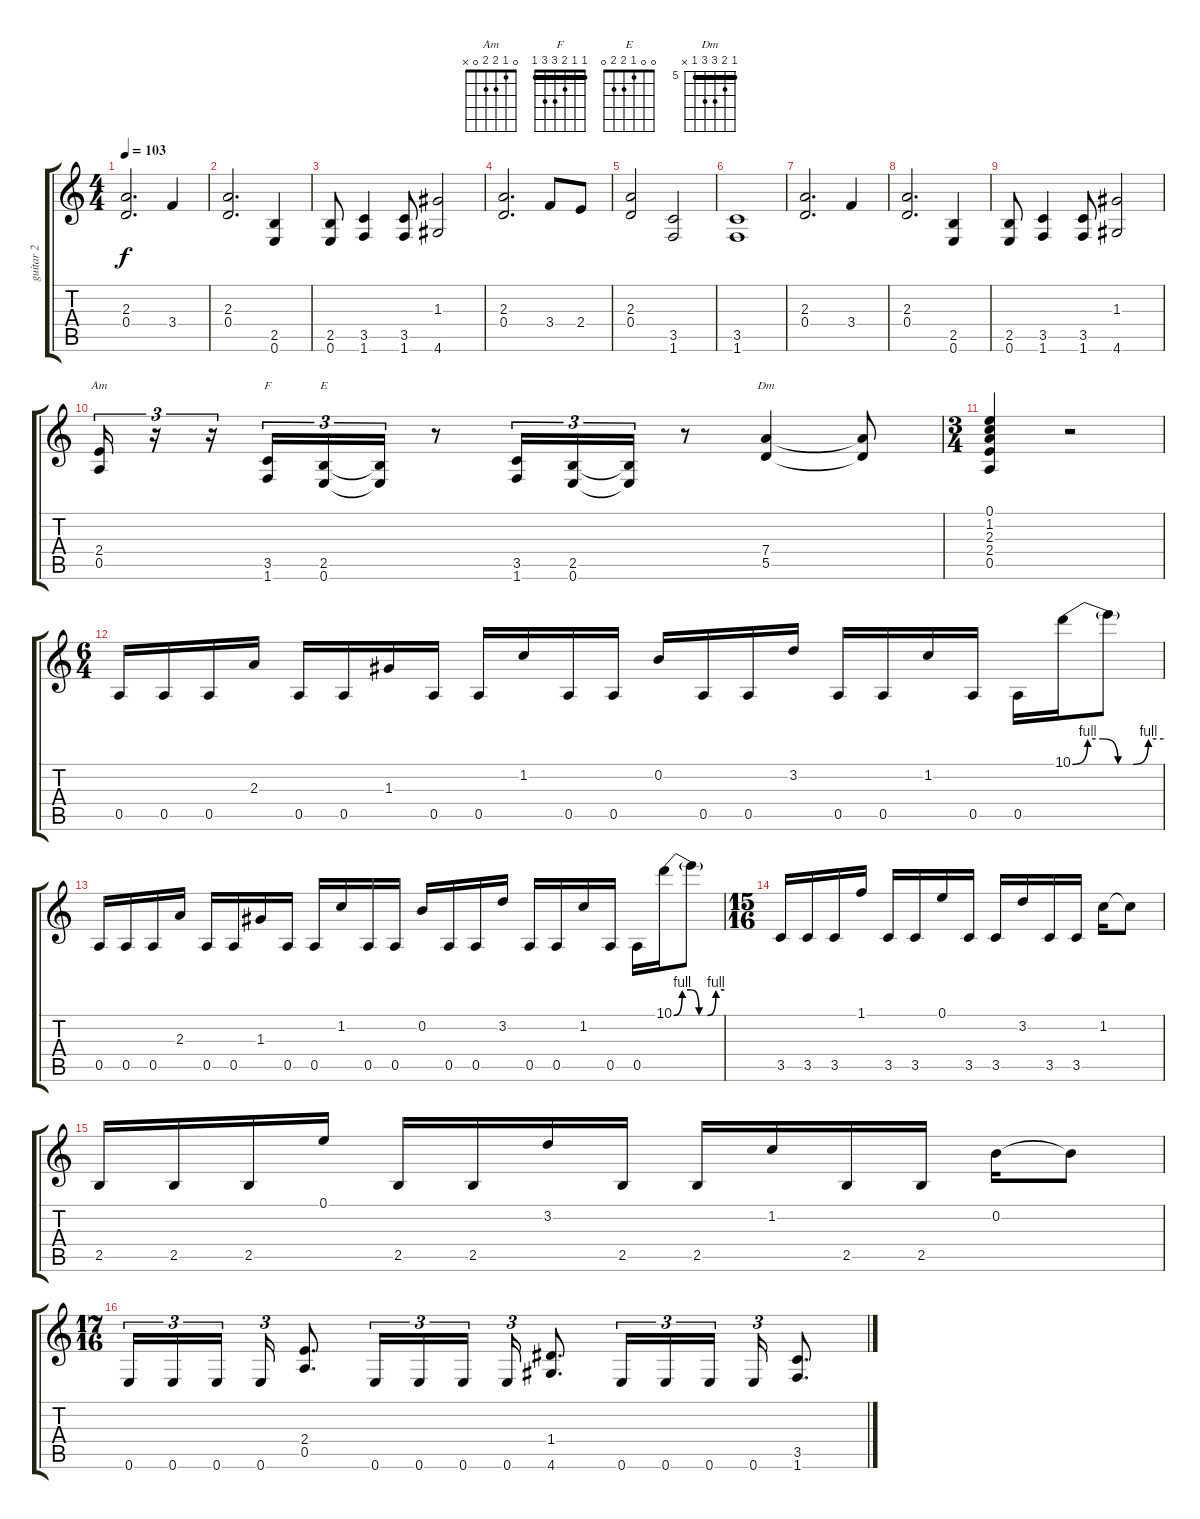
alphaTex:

\track ("guitar 2" "guitar 2") {instrument distortionguitar}
\staff {score tabs}
\tuning (E4 B3 G3 D3 A2 E2) {hide}
\chord ("Am" 0 1 2 2 0 x)
\chord ("F" 1 1 2 3 3 1) {barre 1}
\chord ("E" 0 0 1 2 2 0)
\chord ("Dm" 5 6 7 7 5 x) {firstfret 5 barre 5}
\ts (4 4)
\tempo 103
\clef g2
\ks c
(2.3 0.4).2{d dy f} 3.4.4 |
(2.3 0.4).2{d} (2.5 0.6).4 |
(2.5 0.6).8 (3.5 1.6).4 (3.5 1.6).8 (1.3 4.6).2 |
(2.3 0.4).2{d} 3.4.8 2.4.8 |
(2.3 0.4).2 (3.5 1.6).2 |
(3.5 1.6).1 |
(2.3 0.4).2{d} 3.4.4 |
(2.3 0.4).2{d} (2.5 0.6).4 |
(2.5 0.6).8 (3.5 1.6).4 (3.5 1.6).8 (1.3 4.6).2 |
(2.4 0.5).16{tu (3 2) ch "Am"} r.16{tu (3 2)} r.16{tu (3 2)} (3.5 1.6).16{tu (3 2) ch "F"} (2.5 0.6).16{tu (3 2) ch "E"} (2.5{t} 0.6{t}).16{tu (3 2)} r.8 (3.5 1.6).16{tu (3 2)} (2.5 0.6).16{tu (3 2)} (2.5{t} 0.6{t}).16{tu (3 2)} r.8 (7.4 5.5).4{ch "Dm"} (7.4{t} 5.5{t}).8 |
\ts (3 4)
(0.1 1.2 2.3 2.4 0.5).4 r.2 |
\ts (6 4)
0.5.16 0.5.16 0.5.16 2.3.16 0.5.16 0.5.16 1.3.16 0.5.16 0.5.16 1.2.16 0.5.16 0.5.16 0.2.16 0.5.16 0.5.16 3.2.16 0.5.16 0.5.16 1.2.16 0.5.16 0.5.16 10.1{be (custom 0 0 10 4 20 4 30 0 40 0 50 4 60 4)}.16 10.1{t}.8 |
0.5.16 0.5.16 0.5.16 2.3.16 0.5.16 0.5.16 1.3.16 0.5.16 0.5.16 1.2.16 0.5.16 0.5.16 0.2.16 0.5.16 0.5.16 3.2.16 0.5.16 0.5.16 1.2.16 0.5.16 0.5.16 10.1{be (custom 0 0 10 4 20 4 30 0 40 0 50 4 60 4)}.16 10.1{t}.8 |
\ts (15 16)
3.5.16 3.5.16 3.5.16 1.1.16 3.5.16 3.5.16 0.1.16 3.5.16 3.5.16 3.2.16 3.5.16 3.5.16 1.2.16 1.2{t}.8 |
2.5.16 2.5.16 2.5.16 0.1.16 2.5.16 2.5.16 3.2.16 2.5.16 2.5.16 1.2.16 2.5.16 2.5.16 0.2.16 0.2{t}.8 |
\ts (17 16)
0.6.16{tu (3 2)} 0.6.16{tu (3 2)} 0.6.16{tu (3 2)} 0.6.16{tu (3 2)} (2.4 0.5).8{d} 0.6.16{tu (3 2)} 0.6.16{tu (3 2)} 0.6.16{tu (3 2)} 0.6.16{tu (3 2)} (1.4 4.6).8{d} 0.6.16{tu (3 2)} 0.6.16{tu (3 2)} 0.6.16{tu (3 2)} 0.6.16{tu (3 2)} (3.5 1.6).8{d}
